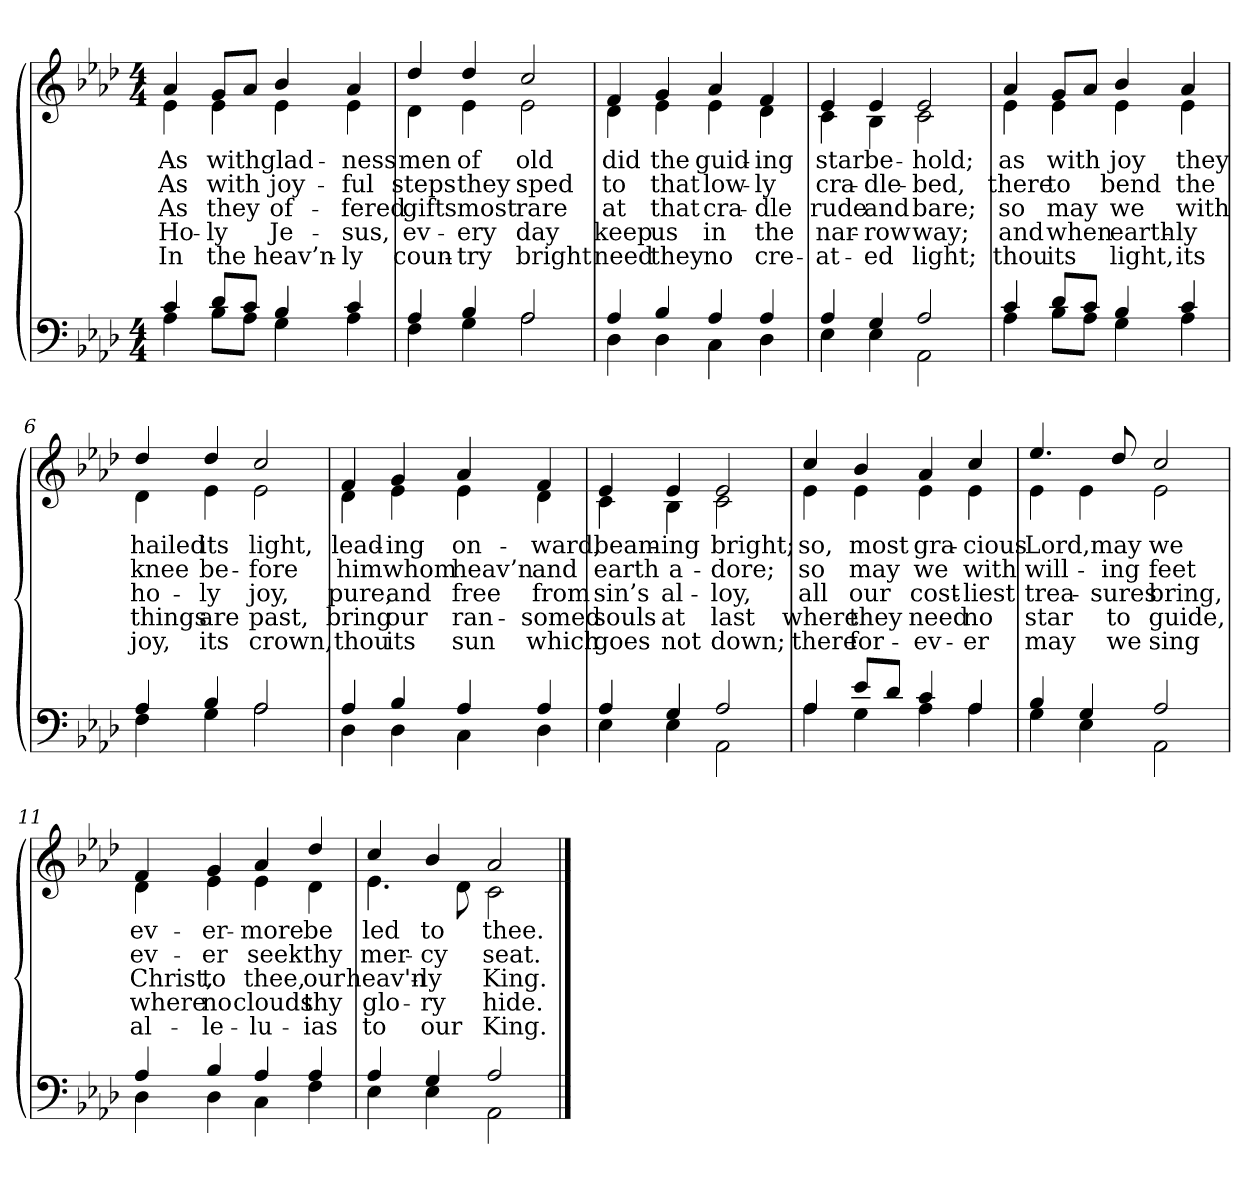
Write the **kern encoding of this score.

**kern	**kern	**text	**text	**text	**text	**text
*part2	*part1	*part1	*part1	*part1	*part1	*part1
*staff2	*staff1	*staff1	*staff1	*staff1	*staff1	*staff1
*clefF4	*clefG2	*	*	*	*	*
*k[b-e-a-d-]	*k[b-e-a-d-]	*	*	*	*	*
*M4/4	*M4/4	*	*	*	*	*
=1	=1	=1	=1	=1	=1	=1
*^	*	*	*	*	*	*
!	!	!LO:TX:b:i:t=Verse	!	!	!	!	!
!	!	!	!LO:LY:b	!LO:LY:b	!LO:LY:b	!LO:LY:b	!LO:LY:b
*	*	*^	*	*	*	*	*
4c/	4A-\	4a-/	4e-\	As	As	As	Ho-	In
!	!	!	!	!LO:LY:b	!LO:LY:b	!LO:LY:b	!LO:LY:b	!LO:LY:b
8d-/L	8B-\L	8g/L	4e-\	with	with	they	-ly	the
8c/J	8A-\J	8a-/J	.	.	.	.	.	.
!	!	!	!	!LO:LY:b	!LO:LY:b	!LO:LY:b	!LO:LY:b	!LO:LY:b
4B-/	4G\	4b-/	4e-\	glad-	joy-	of-	Je-	heav’n-
!	!	!	!	!LO:LY:b	!LO:LY:b	!LO:LY:b	!LO:LY:b	!LO:LY:b
4c/	4A-\	4a-/	4e-\	-ness	-ful	-fered	-sus,	-ly
=2	=2	=2	=2	=2	=2	=2	=2	=2
!	!	!	!	!LO:LY:b	!LO:LY:b	!LO:LY:b	!LO:LY:b	!LO:LY:b
4A-/	4F\	4dd-/	4d-\	men	steps	gifts	ev-	coun-
!	!	!	!	!LO:LY:b	!LO:LY:b	!LO:LY:b	!LO:LY:b	!LO:LY:b
4B-/	4G\	4dd-/	4e-\	of	they	most	-ery	-try
!	!	!	!	!LO:LY:b	!LO:LY:b	!LO:LY:b	!LO:LY:b	!LO:LY:b
2A-/	2A-\	2cc/	2e-\	old	sped	rare	day	bright
!!LO:LB:g=z	!!
=3	=3	=3	=3	=3	=3	=3	=3	=3
!	!	!	!	!LO:LY:b	!LO:LY:b	!LO:LY:b	!LO:LY:b	!LO:LY:b
4A-/	4D-\	4f/	4d-\	did	to	at	keep	need
!	!	!	!	!LO:LY:b	!LO:LY:b	!LO:LY:b	!LO:LY:b	!LO:LY:b
4B-/	4D-\	4g/	4e-\	the	that	that	us	they
!	!	!	!	!LO:LY:b	!LO:LY:b	!LO:LY:b	!LO:LY:b	!LO:LY:b
4A-/	4C\	4a-/	4e-\	guid-	low-	cra-	in	no
!	!	!	!	!LO:LY:b	!LO:LY:b	!LO:LY:b	!LO:LY:b	!LO:LY:b
4A-/	4D-\	4f/	4d-\	-ing	-ly	-dle	the	cre-
=4	=4	=4	=4	=4	=4	=4	=4	=4
!	!	!	!	!LO:LY:b	!LO:LY:b	!LO:LY:b	!LO:LY:b	!LO:LY:b
4A-/	4E-\	4e-/	4c\	star	cra-	rude	nar-	-at-
!	!	!	!	!LO:LY:b	!LO:LY:b	!LO:LY:b	!LO:LY:b	!LO:LY:b
4G/	4E-\	4e-/	4B-\	be-	-dle-	and	-row	-ed
!	!	!	!	!LO:LY:b	!LO:LY:b	!LO:LY:b	!LO:LY:b	!LO:LY:b
2A-/	2AA-\	2e-/	2c\	-hold;	-bed,	bare;	way;	light;
!!LO:LB:g=z	!!
=5	=5	=5	=5	=5	=5	=5	=5	=5
!	!	!	!	!LO:LY:b	!LO:LY:b	!LO:LY:b	!LO:LY:b	!LO:LY:b
4c/	4A-\	4a-/	4e-\	as	there	so	and	thou
!	!	!	!	!LO:LY:b	!LO:LY:b	!LO:LY:b	!LO:LY:b	!LO:LY:b
8d-/L	8B-\L	8g/L	4e-\	with	to	may	when	its
8c/J	8A-\J	8a-/J	.	.	.	.	.	.
!	!	!	!	!LO:LY:b	!LO:LY:b	!LO:LY:b	!LO:LY:b	!LO:LY:b
4B-/	4G\	4b-/	4e-\	joy	bend	we	earth-	light,
!	!	!	!	!LO:LY:b	!LO:LY:b	!LO:LY:b	!LO:LY:b	!LO:LY:b
4c/	4A-\	4a-/	4e-\	they	the	with	-ly	its
=6	=6	=6	=6	=6	=6	=6	=6	=6
!	!	!	!	!LO:LY:b	!LO:LY:b	!LO:LY:b	!LO:LY:b	!LO:LY:b
4A-/	4F\	4dd-/	4d-\	hailed	knee	ho-	things	joy,
!	!	!	!	!LO:LY:b	!LO:LY:b	!LO:LY:b	!LO:LY:b	!LO:LY:b
4B-/	4G\	4dd-/	4e-\	its	be-	-ly	are	its
!	!	!	!	!LO:LY:b	!LO:LY:b	!LO:LY:b	!LO:LY:b	!LO:LY:b
2A-/	2A-\	2cc/	2e-\	light,	-fore	joy,	past,	crown,
!!LO:LB:g=z	!!
=7	=7	=7	=7	=7	=7	=7	=7	=7
!	!	!	!	!LO:LY:b	!LO:LY:b	!LO:LY:b	!LO:LY:b	!LO:LY:b
4A-/	4D-\	4f/	4d-\	lead-	him	pure,	bring	thou
!	!	!	!	!LO:LY:b	!LO:LY:b	!LO:LY:b	!LO:LY:b	!LO:LY:b
4B-/	4D-\	4g/	4e-\	-ing	whom	and	our	its
!	!	!	!	!LO:LY:b	!LO:LY:b	!LO:LY:b	!LO:LY:b	!LO:LY:b
4A-/	4C\	4a-/	4e-\	on-	heav’n	free	ran-	sun
!	!	!	!	!LO:LY:b	!LO:LY:b	!LO:LY:b	!LO:LY:b	!LO:LY:b
4A-/	4D-\	4f/	4d-\	-ward,	and	from	-somed	which
=8	=8	=8	=8	=8	=8	=8	=8	=8
!	!	!	!	!LO:LY:b	!LO:LY:b	!LO:LY:b	!LO:LY:b	!LO:LY:b
4A-/	4E-\	4e-/	4c\	beam-	earth	sin’s	souls	goes
!	!	!	!	!LO:LY:b	!LO:LY:b	!LO:LY:b	!LO:LY:b	!LO:LY:b
4G/	4E-\	4e-/	4B-\	-ing	a-	al-	at	not
!	!	!	!	!LO:LY:b	!LO:LY:b	!LO:LY:b	!LO:LY:b	!LO:LY:b
2A-/	2AA-\	2e-/	2c\	bright;	-dore;	-loy,	last	down;
!!LO:LB:g=z	!!
=9	=9	=9	=9	=9	=9	=9	=9	=9
!	!	!	!	!LO:LY:b	!LO:LY:b	!LO:LY:b	!LO:LY:b	!LO:LY:b
4A-/	4A-\	4cc/	4e-\	so,	so	all	where	there
!	!	!	!	!LO:LY:b	!LO:LY:b	!LO:LY:b	!LO:LY:b	!LO:LY:b
8e-/L	4G\	4b-/	4e-\	most	may	our	they	for-
8d-/J	.	.	.	.	.	.	.	.
!	!	!	!	!LO:LY:b	!LO:LY:b	!LO:LY:b	!LO:LY:b	!LO:LY:b
4c/	4A-\	4a-/	4e-\	gra-	we	cost-	need	-ev-
!	!	!	!	!LO:LY:b	!LO:LY:b	!LO:LY:b	!LO:LY:b	!LO:LY:b
4A-/	4A-\	4cc/	4e-\	-cious	with	-liest	no	-er
=10	=10	=10	=10	=10	=10	=10	=10	=10
!	!	!	!	!LO:LY:b	!LO:LY:b	!LO:LY:b	!LO:LY:b	!LO:LY:b
4B-/	4G\	4.ee-/	4e-\	Lord,	will-	trea-	star	may
4G/	4E-\	.	4e-\	.	.	.	.	.
!	!	!	!	!LO:LY:b	!LO:LY:b	!LO:LY:b	!LO:LY:b	!LO:LY:b
.	.	8dd-/	.	may	-ing	-sures	to	we
!	!	!	!	!LO:LY:b	!LO:LY:b	!LO:LY:b	!LO:LY:b	!LO:LY:b
2A-/	2AA-\	2cc/	2e-\	we	feet	bring,	guide,	sing
!!LO:LB:g=z	!!
=11	=11	=11	=11	=11	=11	=11	=11	=11
!	!	!	!	!LO:LY:b	!LO:LY:b	!LO:LY:b	!LO:LY:b	!LO:LY:b
4A-/	4D-\	4f/	4d-\	ev-	ev-	Christ,	where	al-
!	!	!	!	!LO:LY:b	!LO:LY:b	!LO:LY:b	!LO:LY:b	!LO:LY:b
4B-/	4D-\	4g/	4e-\	-er-	-er	to	no	-le-
!	!	!	!	!LO:LY:b	!LO:LY:b	!LO:LY:b	!LO:LY:b	!LO:LY:b
4A-/	4C\	4a-/	4e-\	-more	seek	thee,	clouds	-lu-
!	!	!	!	!LO:LY:b	!LO:LY:b	!LO:LY:b	!LO:LY:b	!LO:LY:b
4A-/	4F\	4dd-/	4d-\	be	thy	our	thy	-ias
=12	=12	=12	=12	=12	=12	=12	=12	=12
!	!	!	!	!LO:LY:b	!LO:LY:b	!LO:LY:b	!LO:LY:b	!LO:LY:b
4A-/	4E-\	4cc/	4.e-\	led	mer-	heav'n-	glo-	to
!	!	!	!	!LO:LY:b	!LO:LY:b	!LO:LY:b	!LO:LY:b	!LO:LY:b
4G/	4E-\	4b-/	.	to	-cy	-ly	-ry	our
.	.	.	8d-\	.	.	.	.	.
!	!	!	!	!LO:LY:b	!LO:LY:b	!LO:LY:b	!LO:LY:b	!LO:LY:b
2A-/	2AA-\	2a-/	2c\	thee.	seat.	King.	hide.	King.
*v	*v	*	*	*	*	*	*	*
*	*v	*v	*	*	*	*	*
==	==	==	==	==	==	==
*-	*-	*-	*-	*-	*-	*-
